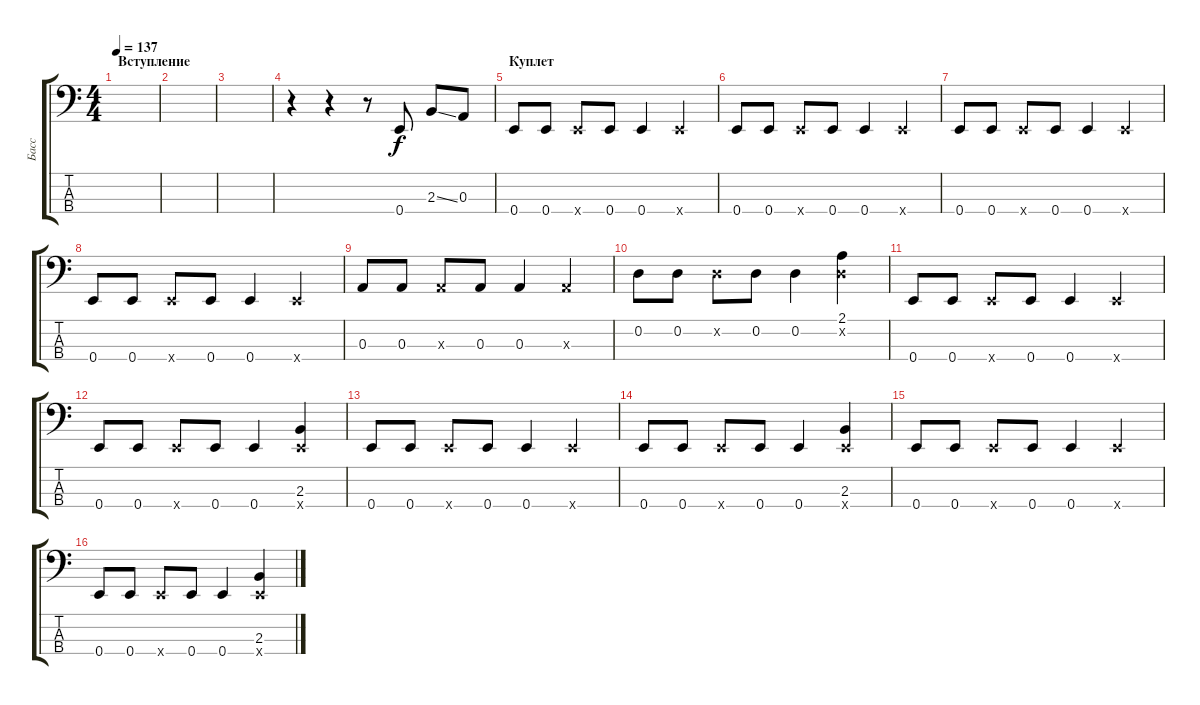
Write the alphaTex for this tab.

\track ("Басс" "Басс") {instrument electricbassfinger}
\staff {score tabs}
\tuning (G2 D2 A1 E1) {hide}
\ts (4 4)
\section ("" "Вступление")
\tempo 137
\clef f4
\ks c
|
|
|
r.4 r.4 r.8 0.4.8 2.3{ss}.8 0.3.8 |
\section ("" "Куплет")
0.4.8 0.4.8 0.4{x}.8 0.4.8 0.4.4 0.4{x}.4 |
0.4.8 0.4.8 0.4{x}.8 0.4.8 0.4.4 0.4{x}.4 |
0.4.8 0.4.8 0.4{x}.8 0.4.8 0.4.4 0.4{x}.4 |
0.4.8 0.4.8 0.4{x}.8 0.4.8 0.4.4 0.4{x}.4 |
0.3.8 0.3.8 0.3{x}.8 0.3.8 0.3.4 0.3{x}.4 |
0.2.8 0.2.8 0.2{x}.8 0.2.8 0.2.4 (2.1 0.2{x}).4 |
0.4.8 0.4.8 0.4{x}.8 0.4.8 0.4.4 0.4{x}.4 |
0.4.8 0.4.8 0.4{x}.8 0.4.8 0.4.4 (2.3 0.4{x}).4 |
0.4.8 0.4.8 0.4{x}.8 0.4.8 0.4.4 0.4{x}.4 |
0.4.8 0.4.8 0.4{x}.8 0.4.8 0.4.4 (2.3 0.4{x}).4 |
0.4.8 0.4.8 0.4{x}.8 0.4.8 0.4.4 0.4{x}.4 |
0.4.8 0.4.8 0.4{x}.8 0.4.8 0.4.4 (2.3 0.4{x}).4
